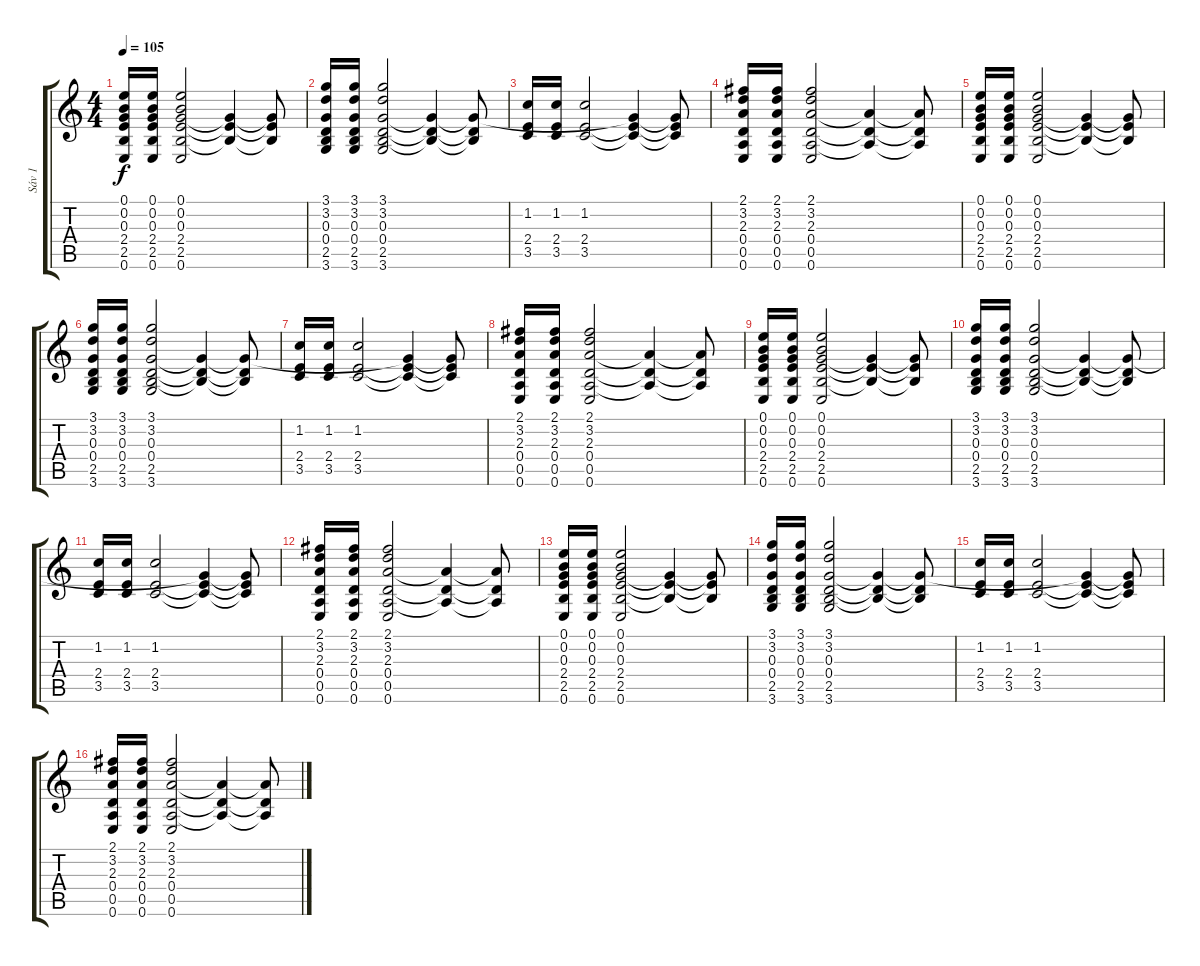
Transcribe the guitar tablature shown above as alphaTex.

\track ("Sáv 1" "Sáv 1") {instrument acousticguitarsteel}
\staff {score tabs}
\tuning (E4 B3 G3 D3 A2 E2) {hide}
\ts (4 4)
\tempo 105
\clef g2
\ks c
(0.1 0.2 0.3 2.4 2.5 0.6).16{dy f} (0.1 0.2 0.3 2.4 2.5 0.6).16 (0.1 0.2 0.3 2.4 2.5 0.6).2 (0.3{t} 2.4{t} 2.5{t}).4 (0.3{t} 2.4{t} 2.5{t}).8 |
(3.1 3.2 0.3 0.4 2.5 3.6).16 (3.1 3.2 0.3 0.4 2.5 3.6).16 (3.1 3.2 0.3 0.4 2.5 3.6).2 (0.3{t} 0.4{t} 2.5{t}).4 (0.3{t} 0.4{t} 2.5{t}).8 |
(1.2 2.4 3.5).16 (1.2 2.4 3.5).16 (1.2 2.4 3.5).2 (0.3{t} 2.4{t} 3.5{t}).4 (0.3{t} 2.4{t} 3.5{t}).8 |
(2.1 3.2 2.3 0.4 0.5 0.6).16 (2.1 3.2 2.3 0.4 0.5 0.6).16 (2.1 3.2 2.3 0.4 0.5 0.6).2 (2.3{t} 0.4{t} 0.5{t}).4 (2.3{t} 0.4{t} 0.5{t}).8 |
(0.1 0.2 0.3 2.4 2.5 0.6).16 (0.1 0.2 0.3 2.4 2.5 0.6).16 (0.1 0.2 0.3 2.4 2.5 0.6).2 (0.3{t} 2.4{t} 2.5{t}).4 (0.3{t} 2.4{t} 2.5{t}).8 |
(3.1 3.2 0.3 0.4 2.5 3.6).16 (3.1 3.2 0.3 0.4 2.5 3.6).16 (3.1 3.2 0.3 0.4 2.5 3.6).2 (0.3{t} 0.4{t} 2.5{t}).4 (0.3{t} 0.4{t} 2.5{t}).8 |
(1.2 2.4 3.5).16 (1.2 2.4 3.5).16 (1.2 2.4 3.5).2 (0.3{t} 2.4{t} 3.5{t}).4 (0.3{t} 2.4{t} 3.5{t}).8 |
(2.1 3.2 2.3 0.4 0.5 0.6).16 (2.1 3.2 2.3 0.4 0.5 0.6).16 (2.1 3.2 2.3 0.4 0.5 0.6).2 (2.3{t} 0.4{t} 0.5{t}).4 (2.3{t} 0.4{t} 0.5{t}).8 |
(0.1 0.2 0.3 2.4 2.5 0.6).16 (0.1 0.2 0.3 2.4 2.5 0.6).16 (0.1 0.2 0.3 2.4 2.5 0.6).2 (0.3{t} 2.4{t} 2.5{t}).4 (0.3{t} 2.4{t} 2.5{t}).8 |
(3.1 3.2 0.3 0.4 2.5 3.6).16 (3.1 3.2 0.3 0.4 2.5 3.6).16 (3.1 3.2 0.3 0.4 2.5 3.6).2 (0.3{t} 0.4{t} 2.5{t}).4 (0.3{t} 0.4{t} 2.5{t}).8 |
(1.2 2.4 3.5).16 (1.2 2.4 3.5).16 (1.2 2.4 3.5).2 (0.3{t} 2.4{t} 3.5{t}).4 (0.3{t} 2.4{t} 3.5{t}).8 |
(2.1 3.2 2.3 0.4 0.5 0.6).16 (2.1 3.2 2.3 0.4 0.5 0.6).16 (2.1 3.2 2.3 0.4 0.5 0.6).2 (2.3{t} 0.4{t} 0.5{t}).4 (2.3{t} 0.4{t} 0.5{t}).8 |
(0.1 0.2 0.3 2.4 2.5 0.6).16 (0.1 0.2 0.3 2.4 2.5 0.6).16 (0.1 0.2 0.3 2.4 2.5 0.6).2 (0.3{t} 2.4{t} 2.5{t}).4 (0.3{t} 2.4{t} 2.5{t}).8 |
(3.1 3.2 0.3 0.4 2.5 3.6).16 (3.1 3.2 0.3 0.4 2.5 3.6).16 (3.1 3.2 0.3 0.4 2.5 3.6).2 (0.3{t} 0.4{t} 2.5{t}).4 (0.3{t} 0.4{t} 2.5{t}).8 |
(1.2 2.4 3.5).16 (1.2 2.4 3.5).16 (1.2 2.4 3.5).2 (0.3{t} 2.4{t} 3.5{t}).4 (0.3{t} 2.4{t} 3.5{t}).8 |
(2.1 3.2 2.3 0.4 0.5 0.6).16 (2.1 3.2 2.3 0.4 0.5 0.6).16 (2.1 3.2 2.3 0.4 0.5 0.6).2 (2.3{t} 0.4{t} 0.5{t}).4 (2.3{t} 0.4{t} 0.5{t}).8
